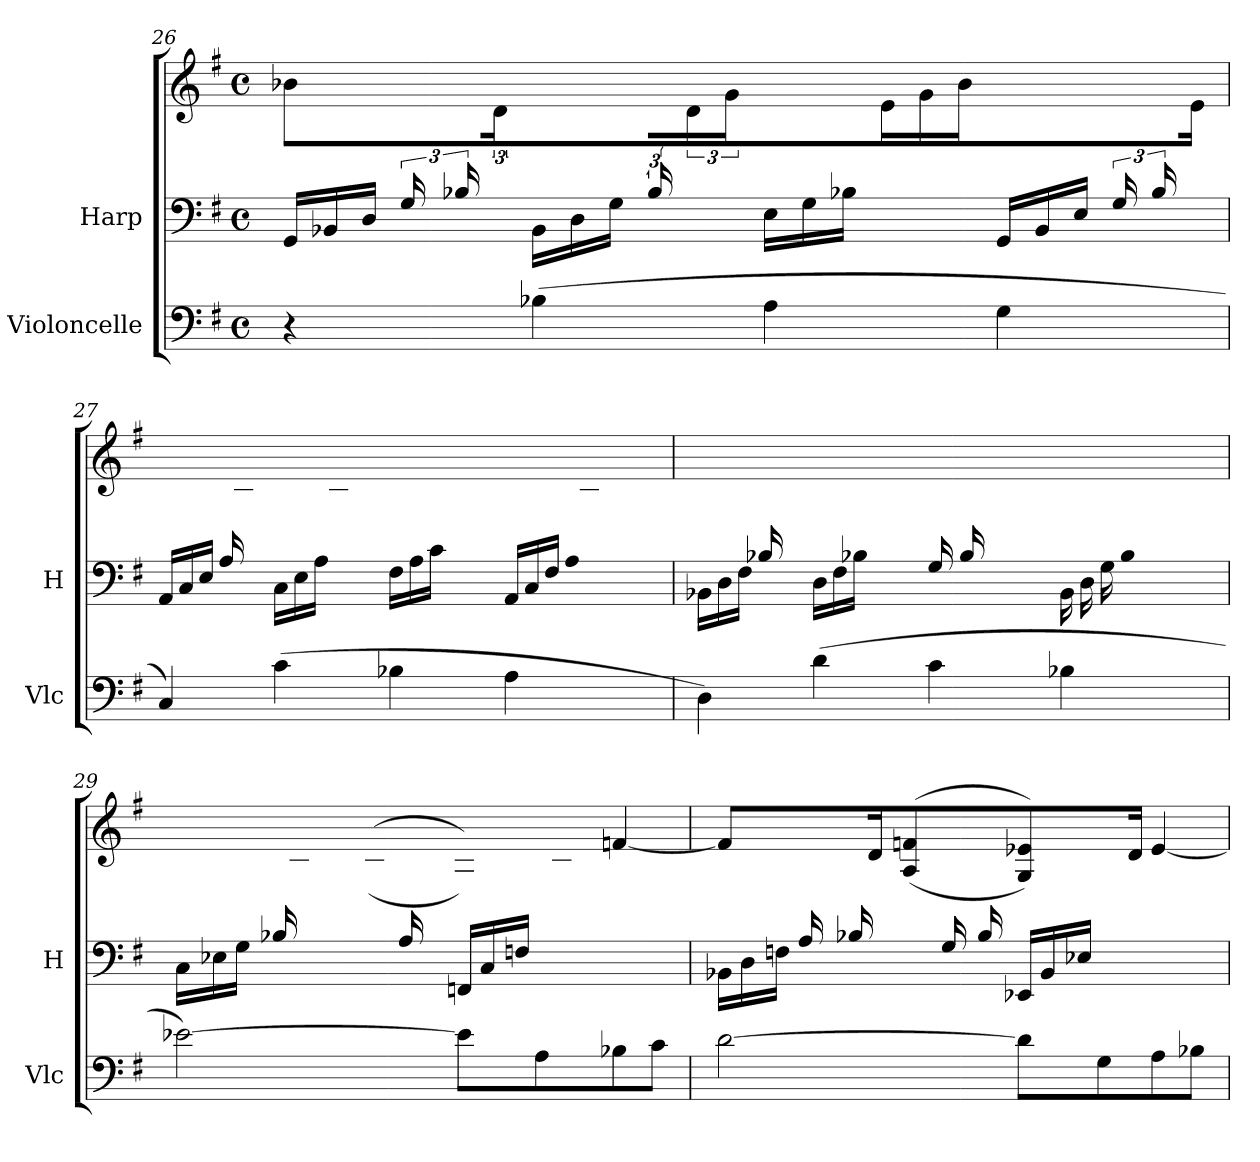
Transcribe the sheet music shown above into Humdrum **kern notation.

**kern	**kern	**kern
*part2	*part1	*part1
*staff3	*staff2	*staff1
*I"Violoncelle	*I"Harp	*
*I'Vlc	*I'H	*
*clefF4	*clefF4	*clefG2
*k[f#]	*k[f#]	*k[f#]
*M4/4	*M4/4	*M4/4
*met(c)	*met(c)	*met(c)
=26	=26	=26
*	*^	*
*	*	*Xtuplet	*
4r	8ryy	24GG/LL	8b-X\
.	.	24BB-X/	.
.	.	24D/JJ	.
.	24G/LL	8ryy	12ryy
.	24B-X/	.	.
.	6ryy	.	24d\JJ
(>4B-X\	.	24BB-\LL	8ryy
.	.	24D\	.
.	.	24G\JJ	.
.	24B-/LL	8ryy	24ryy
.	24%11ryy	.	24d\
.	.	.	24g\JJ
4A\	.	24E\LL	8ryy
.	.	24G\	.
.	.	24B-X\JJ	.
*	*	*	*Xtuplet
.	.	8ryy	24e/LL
.	.	.	24g/
.	.	.	24b-/JJ
4G\	.	24GG/LL	8ryy
.	.	24BB-/	.
.	.	24E/JJ	.
.	24G/LL	8ryy	12ryy
.	24B-/	.	.
.	24ryy	.	24e\JJ
!!LO:PB:g=z
=27	=27	=27	=27
4C/)	8ryy	24AA/LL	8ryy
.	.	24C/	.
.	.	24E/JJ	.
.	24A/LL	8ryy	24ryy
.	24%17ryy	.	24c\
.	.	.	24e\JJ
(>4c\	.	24C\LL	8ryy
.	.	24E\	.
.	.	24A\JJ	.
.	.	8ryy	24c/LL
.	.	.	24e/
.	.	.	24a/JJ
4B-X\	.	24F#\LL	8ryy
.	.	24A\	.
.	.	24c\JJ	.
.	.	8ryy	24f#/LL
.	.	.	24a/
.	.	.	24cc/JJ
4A\	.	24AA/LL	8ryy
.	.	24C/	.
.	.	24F#/JJ	.
.	24A/LL	8ryy	24ryy
.	12ryy	.	24c\
.	.	.	24f#\JJ
=28	=28	=28	=28
*	*	*	*^
4D\)	8ryy	24BB-X\LL	8ryy	12%7ryy
.	.	24D\	.	.
.	.	24F#\JJ	.	.
.	24B-X/LL	8ryy	24ryy	.
.	24%17ryy	.	24d\	.
.	.	.	24f#\JJ	.
(>4d\	.	24D\LL	8ryy	.
.	.	24F#\	.	.
.	.	24B-X\JJ	.	.
.	.	8ryy	24d/LL	.
.	.	.	24f#/	.
.	.	.	24b-X/JJ	.
4c\	.	24G/LL	8ryy	.
.	.	24B-/	.	.
.	.	24ryy	.	24d\JJ
.	.	8ryy	24g\LL	4.ryy
.	.	.	24b-\	.
.	.	.	24dd\JJ	.
4B-X\	.	24BB-\LL	8r	.
.	.	24D\	.	.
.	.	24G\JJ	.	.
.	24B-/LL	8ryy	24ryy	.
.	12ryy	.	24d\	.
.	.	.	24g\JJ	.
*	*	*	*v	*v
=29	=29	=29	=29
[2e-X\)	8ryy	24C\LL	8ryy
.	.	24E-X\	.
.	.	24G\JJ	.
.	24B-X/LL	4.ryy	24ryy
.	24%11ryy	.	24c\
.	.	.	24e-X\JJ
.	.	.	((>4B-/ 4g/
8e-\L]	.	24FFn/LL	8A/ 8f#/))
.	.	24C/	.
.	.	24Fn/JJ	.
8A\	24A/LL	4.ryy	24ryy
.	3ryy	.	24c\
.	.	.	24e-\JJ
8B-X\	.	.	[4fn/
8c\J	.	.	.
=30	=30	=30	=30
[2d\	8ryy	24BB-X\LL	8f/]
.	.	24D\	.
.	.	24Fn\JJ	.
.	24A/LL	4.ryy	12ryy
.	24B-X/	.	.
.	12%5ryy	.	24d\JJ
.	.	.	((>4A/ 4fn/
8d\L]	.	24EE-X/LL	8G/ 8e-X/))
.	.	24BB-/	.
.	.	24E-X/JJ	.
8G\	24G/LL	4.ryy	12ryy
.	24B-/	.	.
.	24%7ryy	.	24d\JJ
8A\	.	.	[4e-/
8B-X\J	.	.	.
*	*v	*v	*
=	=	=
*-	*-	*-
